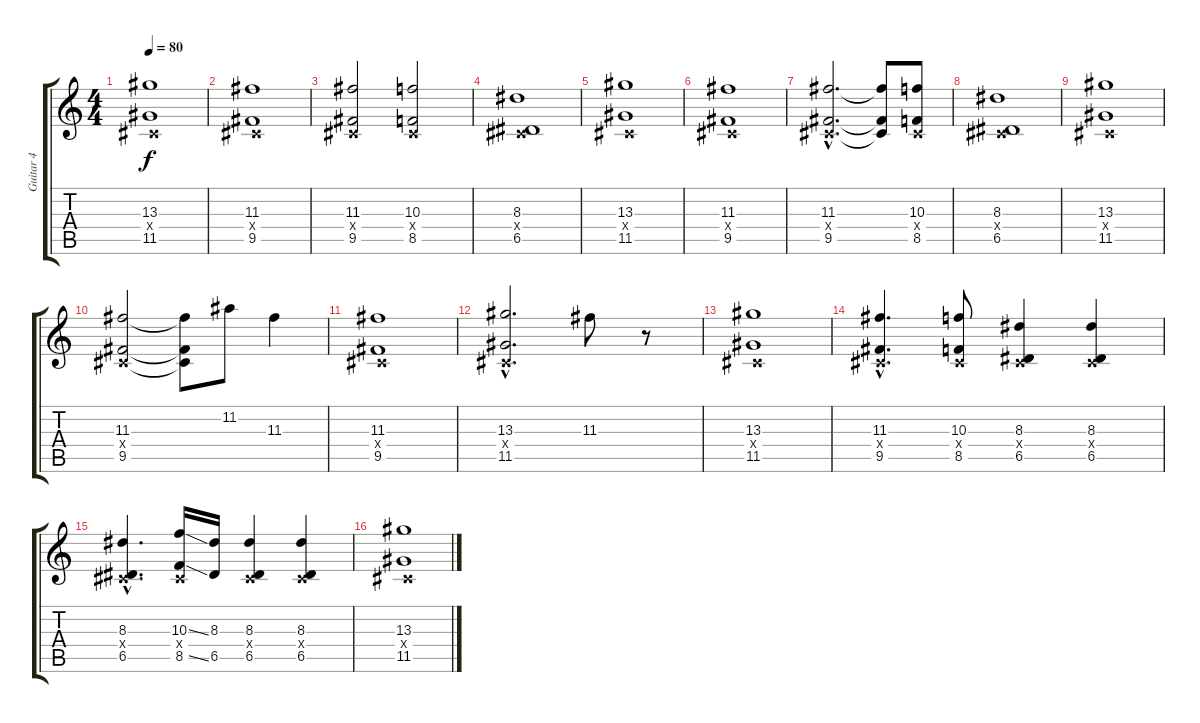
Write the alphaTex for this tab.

\track ("Guitar 4" "Guitar 4") {instrument distortionguitar}
\staff {score tabs}
\tuning (E4 B3 G3 D3 A2 E2) {hide}
\ts (4 4)
\tempo 80
\clef g2
\ks c
(13.3 -1.4{x} 11.5).1{dy f} |
(11.3 -1.4{x} 9.5).1 |
(11.3 -1.4{x} 9.5).2 (10.3 -1.4{x} 8.5).2 |
(8.3 -1.4{x} 6.5).1 |
(13.3 -1.4{x} 11.5).1 |
(11.3 -1.4{x} 9.5).1 |
(11.3{hac} -1.4{hac x} 9.5{hac}).2{d} (11.3{t} -1.4{t} 9.5{t}).8 (10.3 -1.4{x} 8.5).8 |
(8.3 -1.4{x} 6.5).1 |
(13.3 -1.4{x} 11.5).1 |
(11.3 -1.4{x} 9.5).2 (11.3{t} -1.4{t} 9.5{t}).8 11.2.8 11.3.4 |
(11.3 -1.4{x} 9.5).1 |
(13.3{hac} -1.4{hac x} 11.5{hac}).2{d} 11.3.8 r.8 |
(13.3 -1.4{x} 11.5).1 |
(11.3{hac} -1.4{hac x} 9.5{hac}).4{d} (10.3 -1.4{x} 8.5).8 (8.3 -1.4{x} 6.5).4 (8.3 -1.4{x} 6.5).4 |
(8.3{hac} -1.4{hac x} 6.5{hac}).4{d} (10.3{ss} -1.4{x} 8.5{ss}).16 (8.3 6.5).16 (8.3 -1.4{x} 6.5).4 (8.3 -1.4{x} 6.5).4 |
(13.3 -1.4{x} 11.5).1
